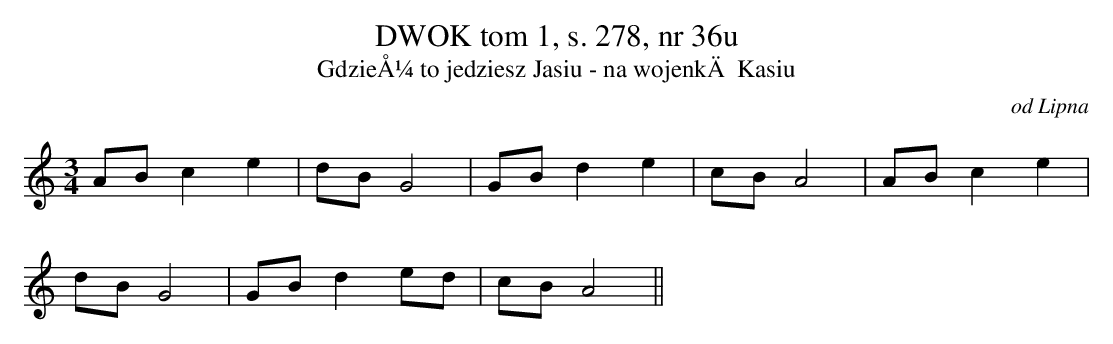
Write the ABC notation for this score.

X:1
T: DWOK tom 1, s. 278, nr 36u
T: GdzieÅ¼ to jedziesz Jasiu - na wojenkÄ Kasiu
O: od Lipna
M: 3/4
L: 1/8
K: C
ABc2e2 | dBG4 | GBd2e2 | cBA4 | ABc2e2 |
dBG4 | GBd2ed | cBA4||
